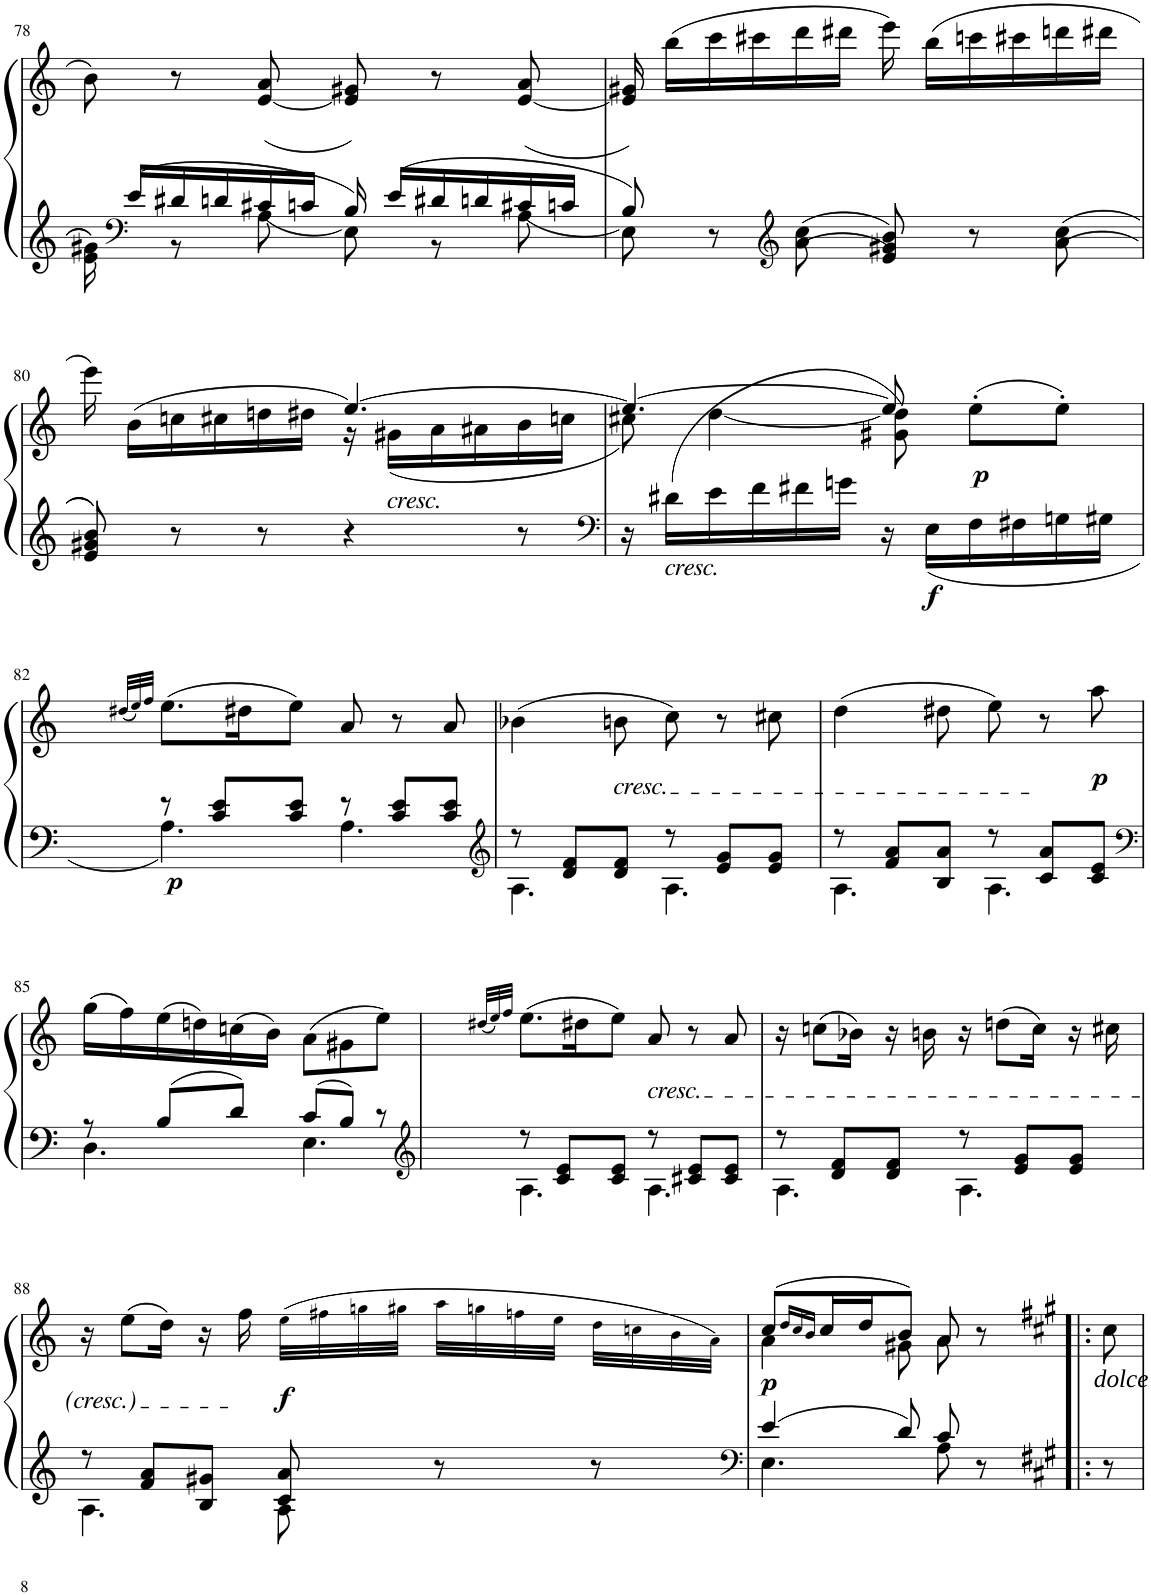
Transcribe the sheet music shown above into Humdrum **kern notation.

**kern	**kern	**dynam
*part1	*part1	*part1
*staff2	*staff1	*staff1/2
*I"Piano	*	*
*I'Pno.	*	*
!!LO:PB:g=z
*clefG2	*clefG2	*
*k[]	*k[]	*
*M6/8	*M6/8	*
=78	=78	=78
*^	*	*
16e\ 16g#X\	8ryy	8b\	.
*clefF4	*	*	*
16e/LL	.	.	.
16d#X/	8r	8r	.
16dn/	.	.	.
16c#X/	8A\	([8e/ 8a/	.
16cn/JJ	.	.	.
16B/	8E\	8e/] 8g#X/)	.
16e/LL	.	.	.
16d#X/	8r	8r	.
16dn/	.	.	.
16c#X/	8A\	([8e/ 8a/	.
16cn/JJ	.	.	.
=79	=79	=79	=79
8B/	8E\	16e/] 16g#X/)	.
.	.	(16bb\LL	.
8r	8ryy	16ccc\	.
.	.	16ccc#X\	.
*clefG2	*	*	*
8a\ 8cc\	4.ryy	16ddd\	.
.	.	16ddd#X\JJ	.
8e/ 8g#X/ 8b/	.	16eee\)	.
.	.	(16bb\LL	.
8r	.	16cccn\	.
.	.	16ccc#X\	.
8a\ 8cc\	8ryy	16dddn\	.
.	.	16ddd#X\JJ	.
*v	*v	*	*
!!LO:LB:g=z
=80	=80	=80
*	*^	*
8e/ 8g#X/ 8b/	16eee\)	4.ryy	.
.	(16b\LL	.	.
8r	16ccn\	.	.
.	16cc#X\	.	.
8r	16ddn\	.	.
.	16dd#X\JJ	.	.
4r	[4.ee/)	16r	.
!	!	!LO:TX:b:i:t=cresc.	!
.	.	(16g#X\LL	.
.	.	16a\	.
.	.	16a#X\	.
8r	.	16b\	.
.	.	16ccn\JJ	.
=81	=81	=81	=81
*clefF4	*	*	*
16r	4.ee/_	8cc#X\)	.
!LO:TX:b:i:t=cresc.	!	!	!
16d#X\LL	.	.	.
16e\	.	[4dd\	.
16f\	.	.	.
16f#X\	.	.	.
16gn\JJ	.	.	.
16r	8ee/]	(8g#X\ 8dd\]	.
!	!	!	!LO:DY:b=2
16E\LL	.	.	f
!	!	!	!LO:DY:b
16F\	(8ee'>\L	8ryy	p
16F#X\	.	.	.
16Gn\	8ee'>\J)	8ryy	.
16G#X\JJ	.	.	.
!!LO:LB:g=z	!!
=82	=82	=82	=82
.	(32qdd#X/LLL	qdd#LLL	.
.	32qee/)	qee	.
.	32qff/JJJ	qffJJJ	.
*^	*	*	*
!	!	!	!	!LO:DY:b=2
8r	4.A\	(8.ee\L	8ee	p
8c/ 8e/L	.	.	8ryy	.
.	.	16dd#X\K	.	.
8c/ 8e/J	.	8ee\J)	2ryy	.
8r	4.A\	8a/	.	.
8c/ 8e/L	.	8r	.	.
8c/ 8e/J	.	8a/	.	.
*	*	*v	*v	*
=83	=83	=83	=83
*clefG2	*	*	*
8r	4.A\	(4b-X\	.
8d/ 8f/L	.	.	.
!	!	!LO:TX:b:i:t=cresc.	!
8d/ 8f/J	.	8bn\	.
8r	4.A\	8cc\)	.
8e/ 8g/L	.	8r	.
8e/ 8g/J	.	8cc#X\	.
=84	=84	=84	=84
8r	4.A\	(4dd\	.
8f/ 8a/L	.	.	.
8B/ 8a/J	.	8dd#X\	.
8r	4.A\	8ee\)	.
8c/ 8a/L	.	8r	.
!	!	!	!LO:DY:b
8c/ 8e/J	.	8aa\	p
!!LO:LB:g=z
=85	=85	=85	=85
*clefF4	*	*	*
8r	4.D\	(16gg\LL	.
.	.	16ff\)	.
8B/L	.	(16ee\	.
.	.	16ddn\)	.
8d/J	.	(16ccn\	.
.	.	16b\JJ)	.
8c/L	4.E\	(8a\L	.
8B/J	.	8g#X\	.
8r	.	8ee\J)	.
=86	=86	=86	=86
*clefG2	*	*	*
*	*	*^	*
.	.	(32qdd#X/LLL	qdd#LLL	.
.	.	32qee/)	qee	.
.	.	32qff/JJJ	qffJJJ	.
8r	4.A\	(8.ee\L	8ee	.
8c/ 8e/L	.	.	8ryy	.
.	.	16dd#X\K	.	.
8c/ 8e/J	.	8ee\J)	2ryy	.
!	!	!LO:TX:b:i:t=cresc.	!	!
8r	4.A\	8a/	.	.
8c#X/ 8e/L	.	8r	.	.
8c#/ 8e/J	.	8a/	.	.
*	*	*v	*v	*
=87	=87	=87	=87
8r	4.A\	16r	.
.	.	(8ccn\L	.
8d/ 8f/L	.	.	.
.	.	16b-X\Jk)	.
8d/ 8f/J	.	16r	.
.	.	16bn\	.
8r	4.A\	16r	.
.	.	(8ddn\L	.
8e/ 8g/L	.	.	.
.	.	16cc\Jk)	.
8e/ 8g/J	.	16r	.
.	.	16cc#X\	.
!!LO:LB:g=z
=88	=88	=88	=88
8r	4.A\	16r	.
.	.	(8ee\L	.
8f/ 8a/L	.	.	.
.	.	16dd\Jk)	.
8B/ 8g#X/J	.	16r	.
.	.	16ff\	.
!	!	!	!LO:DY:b
8c/ 8a/	8A\	(32ee!\LLL	f
.	.	32ff#X!\	.
.	.	32ggn!\	.
.	.	32gg#X!\JJJ	.
8r	4ryy	32aa!\LLL	.
.	.	32ggn!\	.
.	.	32ffn!\	.
.	.	32ee!\JJJ	.
8r	.	32dd!\LLL	.
.	.	32ccn!\	.
.	.	32b!\	.
.	.	32a!\JJJ)	.
=89	=89	=89	=89
*clefF4	*	*	*
*	*	*^	*
!	!	!	!	!LO:DY:b
4e/	4.E\	(8cc/L	4a\	p
.	.	16qdd/LL	.	.
.	.	16qcc/	.	.
.	.	16qb/JJ	.	.
.	.	16cc/L	.	.
.	.	16dd/J	.	.
8d/	.	8b/J)	8g#X\	.
8c/	8A\	8a/	8a\	.
8r	4ryy	8r	4ryy	.
8ryy	.	8r;<yy	.	.
*v	*v	*	*	*
*	*v	*v	*
=90!|:	=90!|:	=90!|:
*k[f#c#g#]	*k[f#c#g#]	*
!	!LO:TX:b:i:t=dolce	!
8r	8cc#\	.
=	=	=
*-	*-	*-
